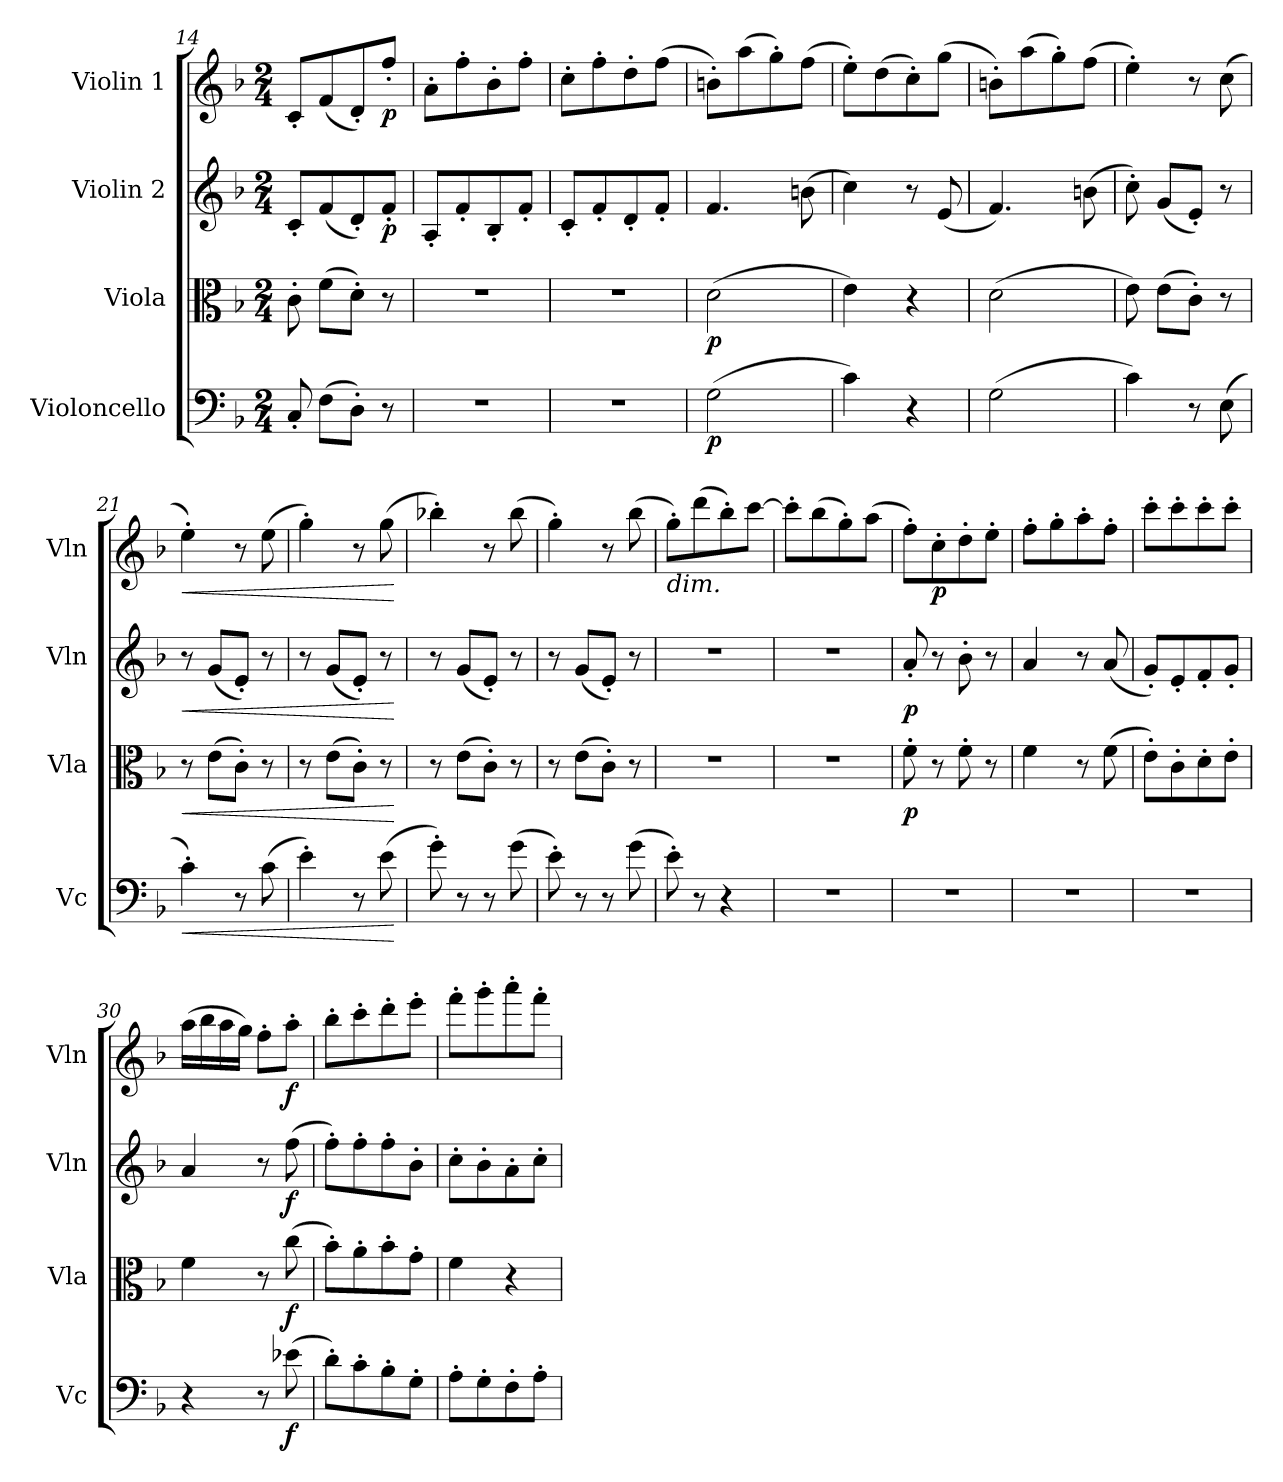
**kern	**dynam	**kern	**dynam	**kern	**dynam	**kern	**dynam
*part4	*part4	*part3	*part3	*part2	*part2	*part1	*part1
*staff4	*staff4	*staff3	*staff3	*staff2	*staff2	*staff1	*staff1
*I"Violoncello	*	*I"Viola	*	*I"Violin 2	*	*I"Violin 1	*
*I'Vc	*	*I'Vla	*	*I'Vln	*	*I'Vln	*
*clefF4	*	*clefC3	*	*clefG2	*	*clefG2	*
*k[b-]	*	*k[b-]	*	*k[b-]	*	*k[b-]	*
*M2/4	*	*M2/4	*	*M2/4	*	*M2/4	*
=14	=14	=14	=14	=14	=14	=14	=14
8C'/	.	8c'\	.	8c'/L	.	8c'/L	.
(8F\L	.	(8f\L	.	(8f/	.	(8f/	.
8D'\J)	.	8d'\J)	.	8d'/)	.	8d'/)	.
!	!	!	!	!	!LO:DY:b	!	!LO:DY:b
8r	.	8r	.	8f'/J	p	8ff'/J	p
=15	=15	=15	=15	=15	=15	=15	=15
2r	.	2r	.	8A'/L	.	8a'\L	.
.	.	.	.	8f'/	.	8ff'\	.
.	.	.	.	8B-'/	.	8b-'\	.
.	.	.	.	8f'/J	.	8ff'\J	.
=16	=16	=16	=16	=16	=16	=16	=16
2r	.	2r	.	8c'/L	.	8cc'\L	.
.	.	.	.	8f'/	.	8ff'\	.
.	.	.	.	8d'/	.	8dd'\	.
.	.	.	.	8f'/J	.	(8ff\J	.
!!LO:LB:g=z
=17	=17	=17	=17	=17	=17	=17	=17
!	!LO:DY:b	!	!LO:DY:b	!	!	!	!
(2G\	p	(2d\	p	4.f/	.	8bn'\L)	.
.	.	.	.	.	.	(8aa\	.
.	.	.	.	.	.	8gg'\)	.
.	.	.	.	(8bn\	.	(8ff\J	.
=18	=18	=18	=18	=18	=18	=18	=18
4c\)	.	4e\)	.	4cc\)	.	8ee'\L)	.
.	.	.	.	.	.	(8dd\	.
4r	.	4r	.	8r	.	8cc'\)	.
.	.	.	.	(8e/	.	(8gg\J	.
=19	=19	=19	=19	=19	=19	=19	=19
(2G\	.	(2d\	.	4.f/)	.	8bn'\L)	.
.	.	.	.	.	.	(8aa\	.
.	.	.	.	.	.	8gg'\)	.
.	.	.	.	(8bn\	.	(8ff\J	.
=20	=20	=20	=20	=20	=20	=20	=20
4c\)	.	8e\)	.	8cc'\)	.	4ee'\)	.
.	.	(8e\L	.	(8g/L	.	.	.
8r	.	8c'\J)	.	8e'/J)	.	8r	.
(8E\	.	8r	.	8r	.	(8cc\	.
=21	=21	=21	=21	=21	=21	=21	=21
!	!LO:HP:b	!	!LO:HP:b	!	!LO:HP:b	!	!LO:HP:b
4c'\)	<	8r	<	8r	<	4ee'\)	<
.	.	(8e\L	.	(8g/L	.	.	.
8r	.	8c'\J)	.	8e'/J)	.	8r	.
(8c\	.	8r	.	8r	.	(8ee\	.
=22	=22	=22	=22	=22	=22	=22	=22
4e'\)	.	8r	.	8r	.	4gg'\)	.
.	.	(8e\L	.	(8g/L	.	.	.
8r	.	8c'\J)	.	8e'/J)	.	8r	.
(8e\	.	8r	.	8r	.	(8gg\	.
.	[	.	[	.	[	.	[
=23	=23	=23	=23	=23	=23	=23	=23
8g'\)	.	8r	.	8r	.	4bb-X'\)	.
8r	.	(8e\L	.	(8g/L	.	.	.
8r	.	8c'\J)	.	8e'/J)	.	8r	.
(8g\	.	8r	.	8r	.	(8bb-\	.
=24	=24	=24	=24	=24	=24	=24	=24
8e'\)	.	8r	.	8r	.	4gg'\)	.
8r	.	(8e\L	.	(8g/L	.	.	.
8r	.	8c'\J)	.	8e'/J)	.	8r	.
(8g\	.	8r	.	8r	.	(8bb-\	.
=25	=25	=25	=25	=25	=25	=25	=25
!	!	!	!	!	!	!LO:TX:b:i:t=dim.	!
8e'\)	.	2r	.	2r	.	8gg'\L)	.
8r	.	.	.	.	.	(8ddd\	.
4r	.	.	.	.	.	8bb-'\)	.
.	.	.	.	.	.	[8ccc\J	.
!!LO:LB:g=z
=26	=26	=26	=26	=26	=26	=26	=26
2r	.	2r	.	2r	.	8ccc'\L]	.
.	.	.	.	.	.	(8bb-\	.
.	.	.	.	.	.	8gg'\)	.
.	.	.	.	.	.	(8aa\J	.
=27	=27	=27	=27	=27	=27	=27	=27
!	!	!	!LO:DY:b	!	!LO:DY:b	!	!
2r	.	8f'\	p	8a'/	p	8ff'\L)	.
!	!	!	!	!	!	!	!LO:DY:b
.	.	8r	.	8r	.	8cc'\	p
.	.	8f'\	.	8b-'\	.	8dd'\	.
.	.	8r	.	8r	.	8ee'\J	.
=28	=28	=28	=28	=28	=28	=28	=28
2r	.	4f\	.	4a/	.	8ff'\L	.
.	.	.	.	.	.	8gg'\	.
.	.	8r	.	8r	.	8aa'\	.
.	.	(8f\	.	(8a/	.	8ff'\J	.
=29	=29	=29	=29	=29	=29	=29	=29
2r	.	8e'\L)	.	8g'/L)	.	8ccc'\L	.
.	.	8c'\	.	8e'/	.	8ccc'\	.
.	.	8d'\	.	8f'/	.	8ccc'\	.
.	.	8e'\J	.	8g'/J	.	8ccc'\J	.
=30	=30	=30	=30	=30	=30	=30	=30
4r	.	4f\	.	4a/	.	(16aa\LL	.
.	.	.	.	.	.	16bb-\	.
.	.	.	.	.	.	16aa\	.
.	.	.	.	.	.	16gg\JJ)	.
8r	.	8r	.	8r	.	8ff'\L	.
!	!LO:DY:b	!	!LO:DY:b	!	!LO:DY:b	!	!LO:DY:b
(8e-X\	f	(8cc\	f	(8ff\	f	8aa'\J	f
=31	=31	=31	=31	=31	=31	=31	=31
8d'\L)	.	8b-'\L)	.	8ff'\L)	.	8bb-'\L	.
8c'\	.	8a'\	.	8ff'\	.	8ccc'\	.
8B-'\	.	8b-'\	.	8ff'\	.	8ddd'\	.
8G'\J	.	8g'\J	.	8b-'\J	.	8eee'\J	.
=32	=32	=32	=32	=32	=32	=32	=32
8A'\L	.	4f\	.	8cc'\L	.	8fff'\L	.
8G'\	.	.	.	8b-'\	.	8ggg'\	.
8F'\	.	4r	.	8a'\	.	8aaa'\	.
8A'\J	.	.	.	8cc'\J	.	8fff'\J	.
=	=	=	=	=	=	=	=
*-	*-	*-	*-	*-	*-	*-	*-
